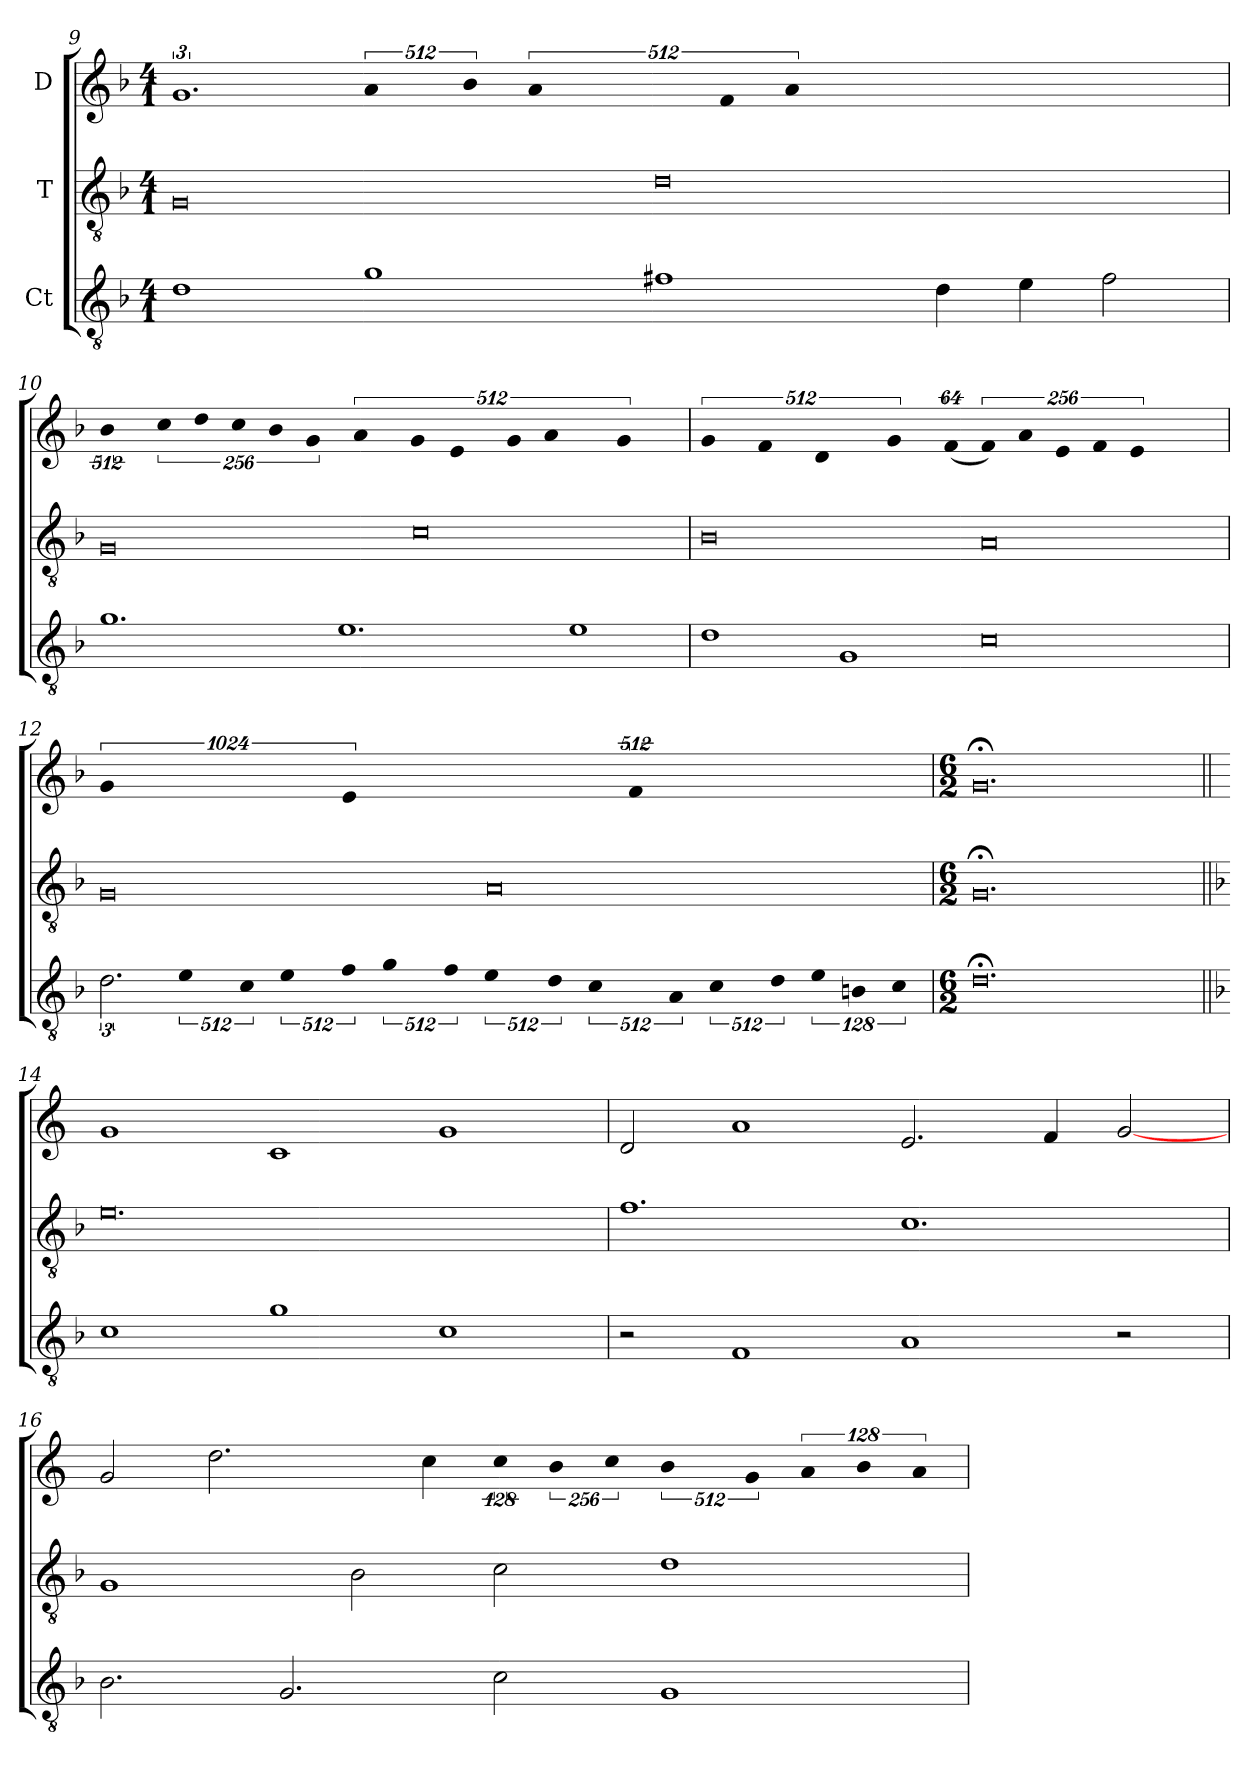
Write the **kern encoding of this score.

**kern	**kern	**kern
*part3	*part2	*part1
*staff3	*staff2	*staff1
*I"Ct	*I"T	*I"D
!!LO:LB:g=z
*clefGv2	*clefGv2	*clefG2
*ITrd7c12	*ITrd7c12	*
*k[b-]	*k[b-]	*k[b-]
*F:	*F:	*F:
*M4/1	*M4/1	*M4/1
=9	=9	=9
1Di\	0GGi/	3%2.gi/
!	!	!LO:N:vis=2
1Gi\	.	1024%341ai/
!	!	!LO:N:vis=1
.	.	1024%683b-i/
!	!	!LO:N:vis=1
1F#Xi\	0Di\	512%341ai/
!	!	!LO:N:vis=1
.	.	1024%683fi/
4Di\	.	.
4Ei\	.	.
!	!	!LO:N:vis=1
.	.	1024%683ai/
2F#i\	.	.
=10	=10	=10
!	!	!LO:N:vis=2
1.Gi\	0GGi/	1024%455b-i\
!	!	!LO:N:vis=4
.	.	1024%227cci\
!	!	!LO:N:vis=2
.	.	1024%455ddi\
!	!	!LO:N:vis=4
.	.	256%57cci\
!	!	!LO:N:vis=2
.	.	1024%455b-i\
1.Ei\	.	.
!	!	!LO:N:vis=4
.	.	256%57gi/
!	!	!LO:N:vis=2
.	0Ci\	1024%455ai/
!	!	!LO:N:vis=4
.	.	1024%227gi/
!	!	!LO:N:vis=2
.	.	1024%455ei/
1Ei\	.	.
!	!	!LO:N:vis=4
.	.	256%57gi/
!	!	!LO:N:vis=2
.	.	1024%455ai/
!	!	!LO:N:vis=4
.	.	256%57gi/
!!LO:LB:g=z
=11	=11	=11
!	!	!LO:N:vis=2
1Di\	0BB-i/	1024%455gi/
!	!	!LO:N:vis=2
.	.	1024%455fi/
!	!	!LO:N:vis=2
.	.	1024%455di/
1GGi/	.	.
!	!	!LO:N:vis=2
.	.	1024%455gi/
!	!	!LO:N:vis=4
.	.	(256%57fi/
!	!	!LO:N:vis=4
0Ci\	0AAi/	1024%227fi/)
!	!	!LO:N:vis=2
.	.	1024%455ai/
!	!	!LO:N:vis=2
.	.	1024%455ei/
!	!	!LO:N:vis=2
.	.	1024%455fi/
!	!	!LO:N:vis=2
.	.	128%57ei/
=12	=12	=12
!	!	!LO:N:vis=0
3.Di\	0GGi/	1024%1365gi/
!LO:N:vis=2	!	!
1024%341Ei\	.	.
!LO:N:vis=4	!	!
1024%171Ci\	.	.
!LO:N:vis=2	!	!
1024%341Ei\	.	.
!LO:N:vis=4	!	!LO:N:vis=0
1024%171Fi\	.	1024%1365ei/
!LO:N:vis=2	!	!
1024%341Gi\	.	.
!LO:N:vis=4	!	!
1024%171Fi\	.	.
!LO:N:vis=2	!	!
1024%341Ei\	0AAi/	.
!LO:N:vis=4	!	!
1024%171Di\	.	.
!LO:N:vis=2	!	!
1024%341Ci\	.	.
!	!	!LO:N:vis=0
.	.	512%683fi/
!LO:N:vis=4	!	!
1024%171AAi/	.	.
!LO:N:vis=2	!	!
1024%341Ci\	.	.
!LO:N:vis=4	!	!
1024%171Di\	.	.
!LO:N:vis=4	!	!
512%85Ei\	.	.
!LO:N:vis=4	!	!
1024%171BBni\	.	.
!LO:N:vis=4	!	!
1024%171Ci\	.	.
=13	=13	=13
*M6/2	*M6/2	*M6/2
0.D;i\	0.GG;i/	0.g;i/
!!LO:LB:g=z
=14||	=14||	=14||
*	*	*k[]
*	*	*C:
1Ci\	0.Ei\	1gi/
1Gi\	.	1ci/
1Ci\	.	1gi/
=15	=15	=15
2r	1.Fi\	2di/
1FFi/	.	1ai/
1AAi/	1.Ci\	2.ei/
.	.	4fi/
2r	.	[2gi/
=16	=16	=16
2.BB-i\	1GGi/	2gi/
.	.	2.ddi\
2.GGi/	.	.
.	2BB-i\	.
.	.	4cci\
!	!	!LO:N:vis=4
2Ci\	2Ci\	512%85cci\
!	!	!LO:N:vis=4
.	.	1024%171bi\
!	!	!LO:N:vis=4
.	.	1024%171cci\
!	!	!LO:N:vis=2
1GGi/	1Di\	1024%341bi\
!	!	!LO:N:vis=4
.	.	1024%171gi/
!	!	!LO:N:vis=4
.	.	512%85ai/
!	!	!LO:N:vis=4
.	.	1024%171bi\
!	!	!LO:N:vis=4
.	.	1024%171ai/
=	=	=
*-	*-	*-
